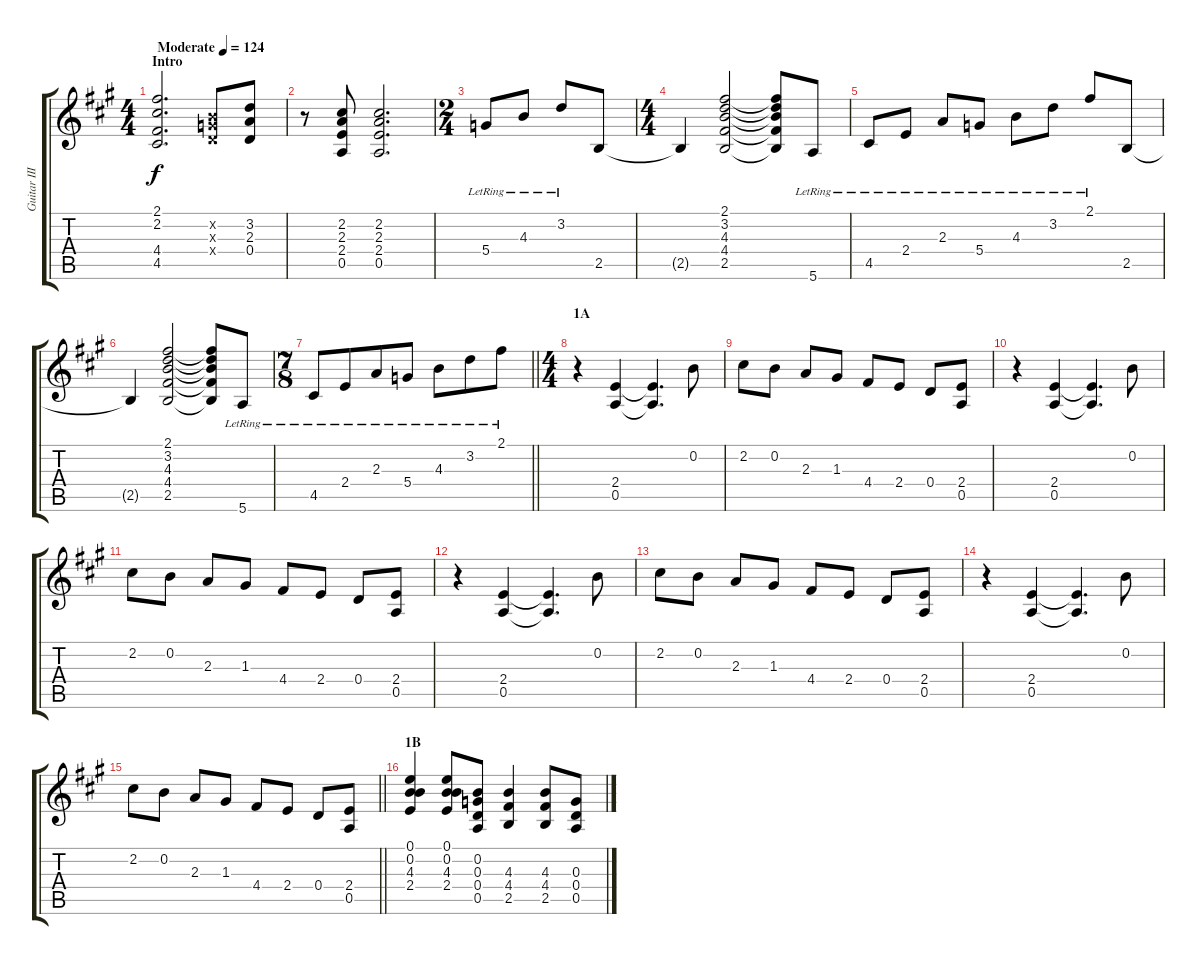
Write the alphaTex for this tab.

\track ("Guitar III" "Guitar III") {instrument overdrivenguitar}
\staff {score tabs}
\tuning (E4 B3 G3 D3 A2 E2) {hide}
\ts (4 4)
\section ("" "Intro")
\tempo (124 "Moderate")
\clef g2
\ks f#minor
(2.1 2.2 4.4 4.5).2{d dy f instrument overdrivenguitar} (0.2{x} 0.3{x} 0.4{x}).8 (3.2 2.3 0.4).8 |
r.8 (2.2 2.3 2.4 0.5).8 (2.2 2.3 2.4 0.5).2{d} |
\ts (2 4)
5.4{lr}.8 4.3{lr}.8 3.2{lr}.8 2.5.8 |
\ts (4 4)
2.5{t}.4 (2.1 3.2 4.3 4.4 2.5).2 (2.1{t} 3.2{t} 4.3{t} 4.4{t} 2.5{t}).8 5.6{lr}.8 |
4.5{lr}.8 2.4{lr}.8 2.3{lr}.8 5.4{lr}.8 4.3{lr}.8 3.2{lr}.8 2.1{lr}.8 2.5.8 |
2.5{t}.4 (2.1 3.2 4.3 4.4 2.5).2 (2.1{t} 3.2{t} 4.3{t} 4.4{t} 2.5{t}).8 5.6{lr}.8 |
\ts (7 8)
\barLineRight lightlight
4.5{lr}.8 2.4{lr}.8 2.3{lr}.8 5.4{lr}.8 4.3{lr}.8 3.2{lr}.8 2.1{lr}.8 |
\ts (4 4)
\section ("" "1A")
r.4 (2.4 0.5).4 (2.4{t} 0.5{t}).4{d} 0.2.8 |
2.2.8 0.2.8 2.3.8 1.3.8 4.4.8 2.4.8 0.4.8 (2.4 0.5).8 |
r.4 (2.4 0.5).4 (2.4{t} 0.5{t}).4{d} 0.2.8 |
2.2.8 0.2.8 2.3.8 1.3.8 4.4.8 2.4.8 0.4.8 (2.4 0.5).8 |
r.4 (2.4 0.5).4 (2.4{t} 0.5{t}).4{d} 0.2.8 |
2.2.8 0.2.8 2.3.8 1.3.8 4.4.8 2.4.8 0.4.8 (2.4 0.5).8 |
r.4 (2.4 0.5).4 (2.4{t} 0.5{t}).4{d} 0.2.8 |
\barLineRight lightlight
2.2.8 0.2.8 2.3.8 1.3.8 4.4.8 2.4.8 0.4.8 (2.4 0.5).8 |
\section ("" "1B")
(0.1 0.2 4.3 2.4).4 (0.1 0.2 4.3 2.4).8 (0.2 0.3 0.4 0.5).8 (4.3 4.4 2.5).4 (4.3 4.4 2.5).8 (0.3 0.4 0.5).8
